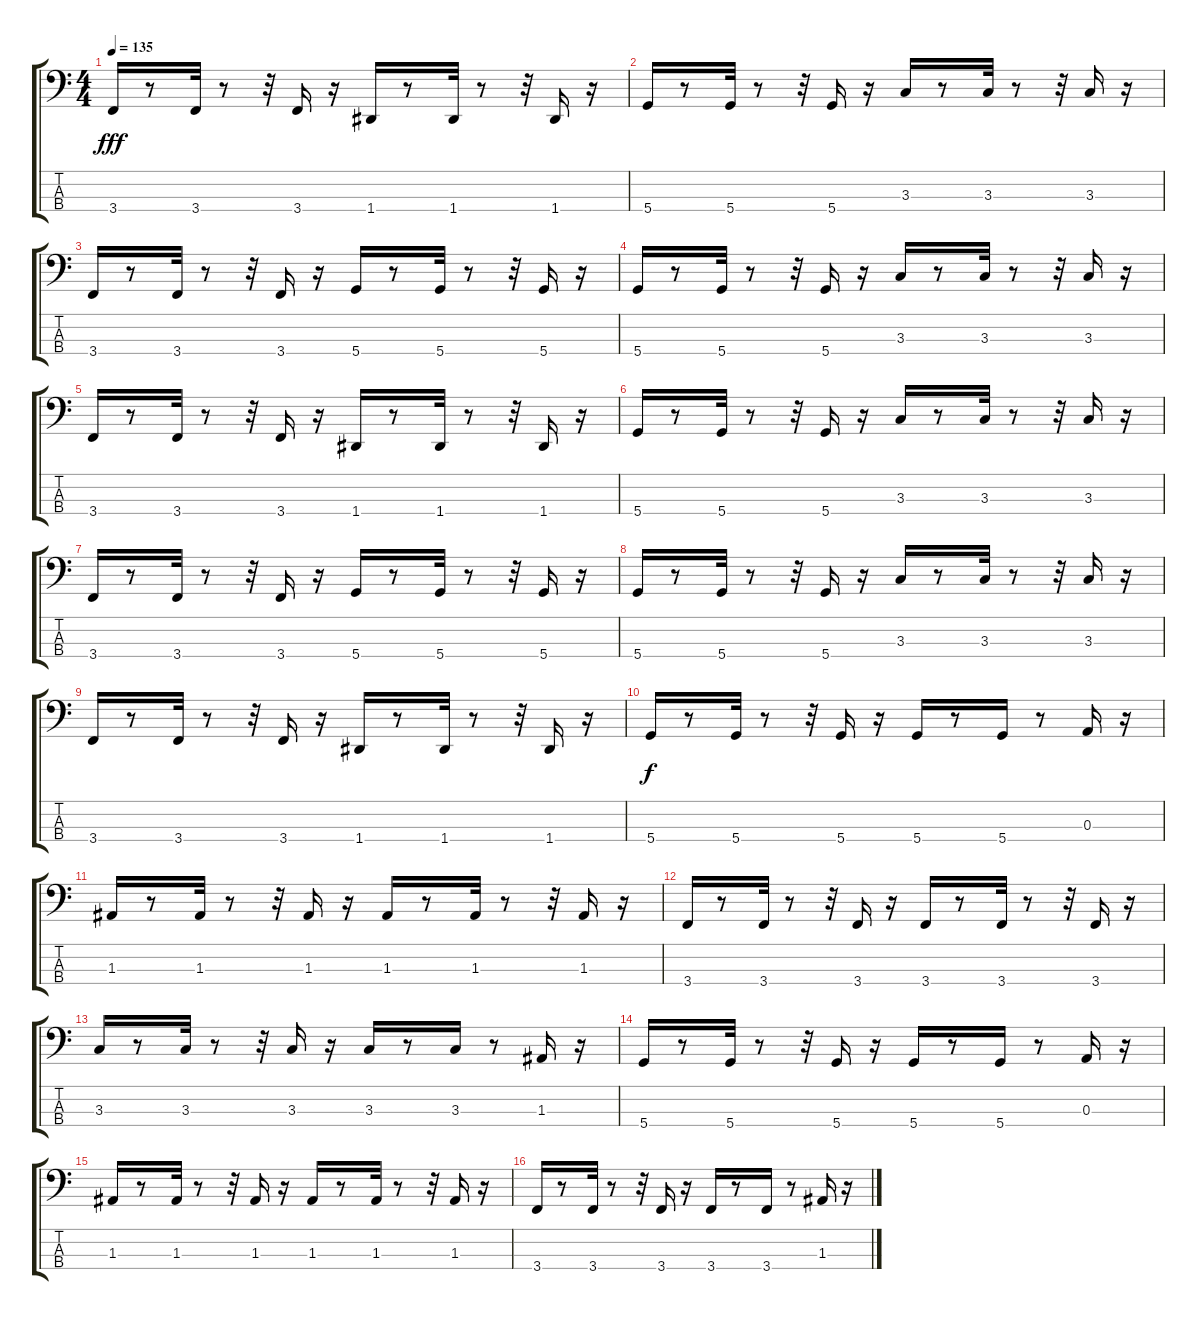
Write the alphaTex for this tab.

\track "" {instrument electricbasspick}
\staff {score tabs}
\tuning (G2 D2 A1 D1) {hide}
\ts (4 4)
\tempo 135
\clef f4
\ks c
3.4.16{dy fff} r.8 3.4.32 r.8 r.32 3.4.16 r.16 1.4.16 r.8 1.4.32 r.8 r.32 1.4.16 r.16 |
5.4.16 r.8 5.4.32 r.8 r.32 5.4.16 r.16 3.3.16 r.8 3.3.32 r.8 r.32 3.3.16 r.16 |
3.4.16 r.8 3.4.32 r.8 r.32 3.4.16 r.16 5.4.16 r.8 5.4.32 r.8 r.32 5.4.16 r.16 |
5.4.16 r.8 5.4.32 r.8 r.32 5.4.16 r.16 3.3.16 r.8 3.3.32 r.8 r.32 3.3.16 r.16 |
3.4.16 r.8 3.4.32 r.8 r.32 3.4.16 r.16 1.4.16 r.8 1.4.32 r.8 r.32 1.4.16 r.16 |
5.4.16 r.8 5.4.32 r.8 r.32 5.4.16 r.16 3.3.16 r.8 3.3.32 r.8 r.32 3.3.16 r.16 |
3.4.16 r.8 3.4.32 r.8 r.32 3.4.16 r.16 5.4.16 r.8 5.4.32 r.8 r.32 5.4.16 r.16 |
5.4.16 r.8 5.4.32 r.8 r.32 5.4.16 r.16 3.3.16 r.8 3.3.32 r.8 r.32 3.3.16 r.16 |
3.4.16 r.8 3.4.32 r.8 r.32 3.4.16 r.16 1.4.16 r.8 1.4.32 r.8 r.32 1.4.16 r.16 |
5.4.16{dy f} r.8 5.4.32 r.8 r.32 5.4.16 r.16 5.4.16 r.8 5.4.16 r.8 0.3.16 r.16 |
1.3.16 r.8 1.3.32 r.8 r.32 1.3.16 r.16 1.3.16 r.8 1.3.32 r.8 r.32 1.3.16 r.16 |
3.4.16 r.8 3.4.32 r.8 r.32 3.4.16 r.16 3.4.16 r.8 3.4.32 r.8 r.32 3.4.16 r.16 |
3.3.16 r.8 3.3.32 r.8 r.32 3.3.16 r.16 3.3.16 r.8 3.3.16 r.8 1.3.16 r.16 |
5.4.16 r.8 5.4.32 r.8 r.32 5.4.16 r.16 5.4.16 r.8 5.4.16 r.8 0.3.16 r.16 |
1.3.16 r.8 1.3.32 r.8 r.32 1.3.16 r.16 1.3.16 r.8 1.3.32 r.8 r.32 1.3.16 r.16 |
3.4.16 r.8 3.4.32 r.8 r.32 3.4.16 r.16 3.4.16 r.8 3.4.16 r.8 1.3.16 r.16
